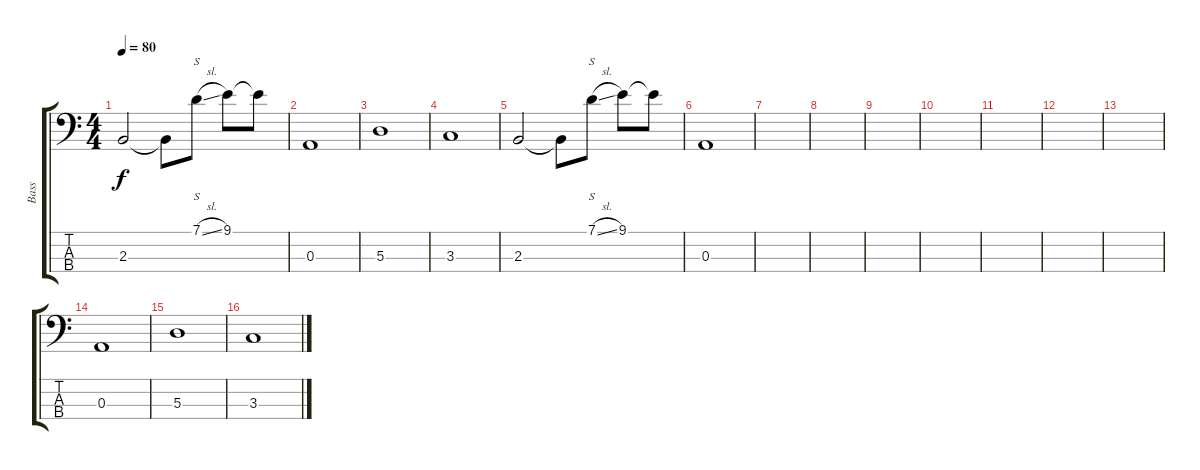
\track ("Bass" "Bass") {instrument electricbassfinger}
\staff {score tabs}
\tuning (G2 D2 A1 E1) {hide}
\ts (4 4)
\tempo 80
\clef f4
\ks c
2.3.2{dy f} 2.3{t}.8 7.1{sl}.8{s} 9.1.8 9.1{t}.8 |
0.3.1 |
5.3.1 |
3.3.1 |
2.3.2 2.3{t}.8 7.1{sl}.8{s} 9.1.8 9.1{t}.8 |
0.3.1 |
|
|
|
|
|
|
|
0.3.1 |
5.3.1 |
3.3.1
